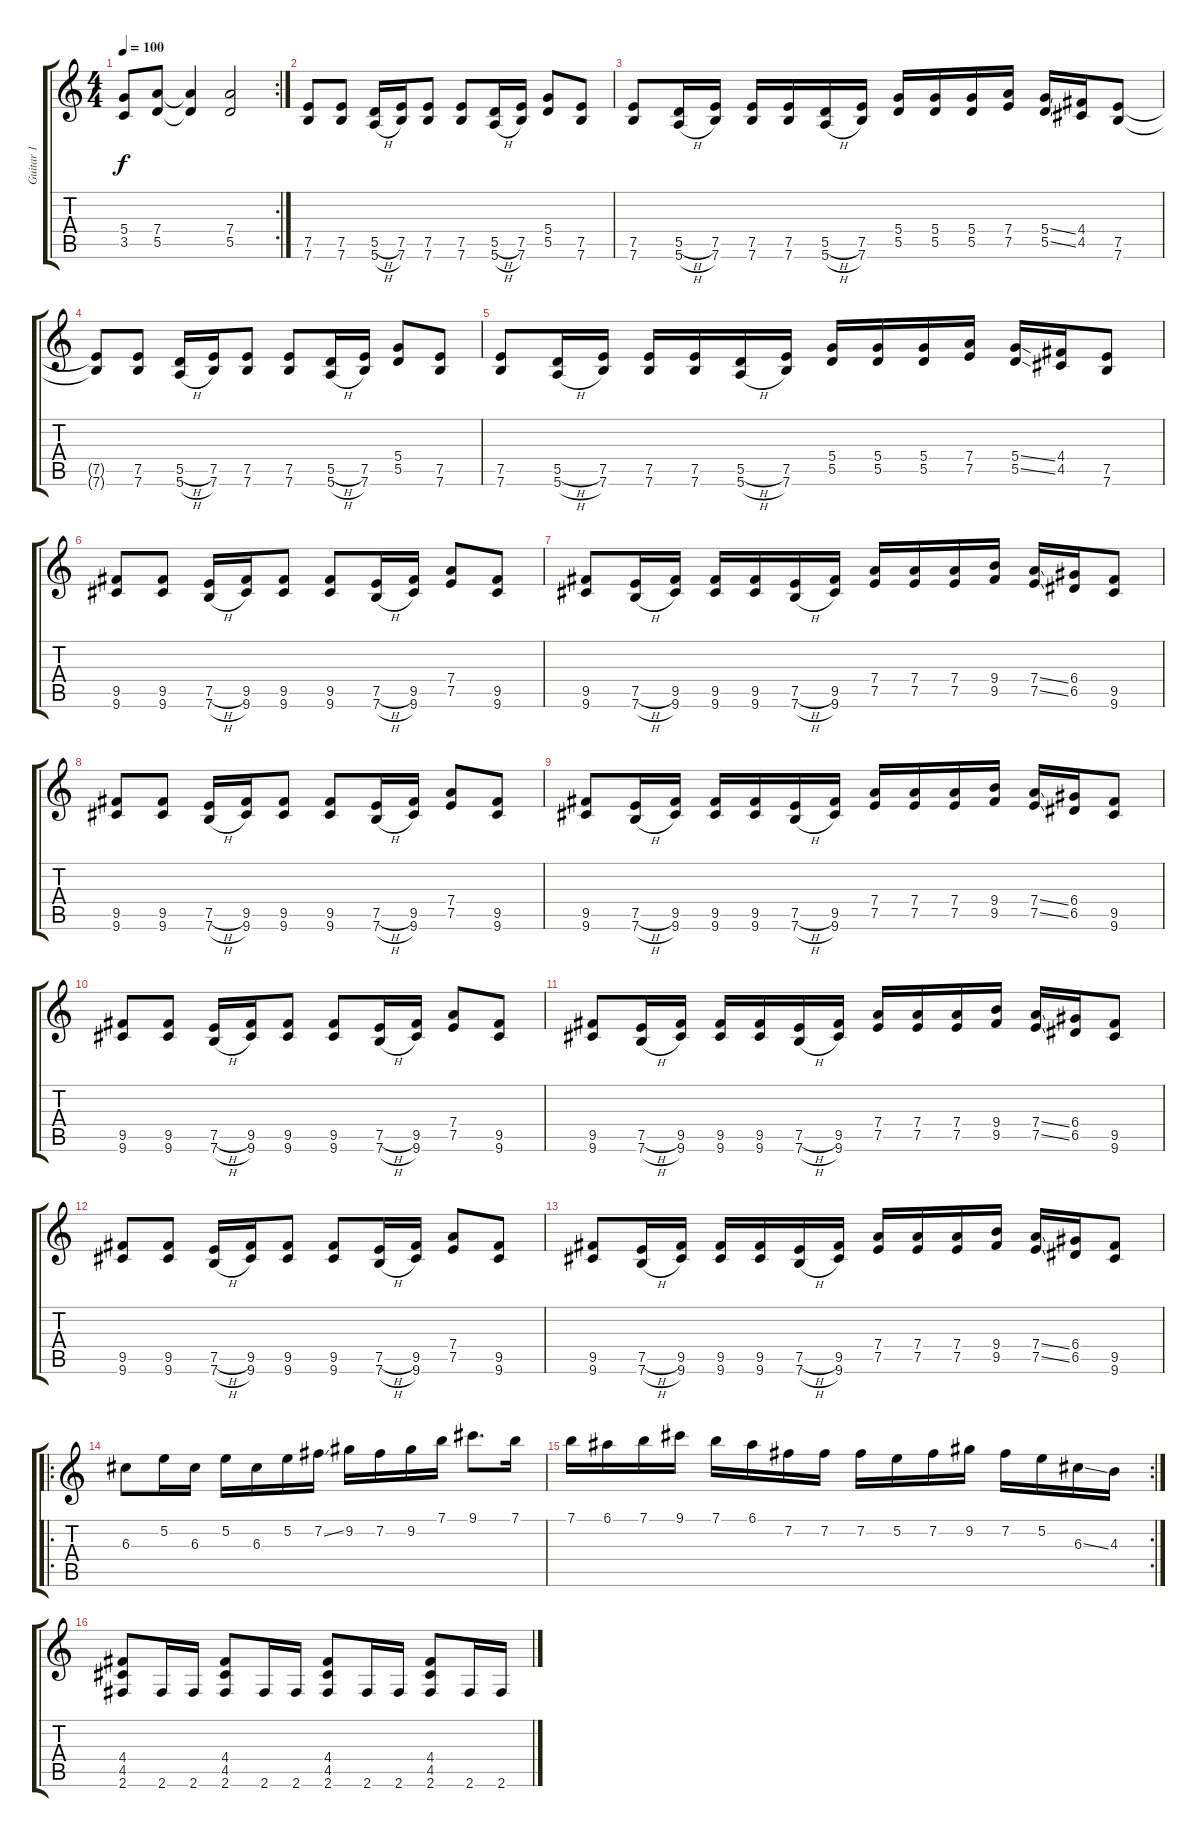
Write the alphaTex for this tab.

\track ("Guitar 1" "Guitar 1") {instrument distortionguitar}
\staff {score tabs}
\tuning (E4 B3 G3 D3 A2 E2) {hide}
\rc 2
\ts (4 4)
\tempo 100
\clef g2
\ks c
(5.4 3.5).8{dy f} (7.4 5.5).8 (7.4{t} 5.5{t}).4 (7.4 5.5).2 |
(7.5 7.6).8 (7.5 7.6).8 (5.5{h} 5.6{h}).16 (7.5 7.6).16 (7.5 7.6).8 (7.5 7.6).8 (5.5{h} 5.6{h}).16 (7.5 7.6).16 (5.4 5.5).8 (7.5 7.6).8 |
(7.5 7.6).8 (5.5{h} 5.6{h}).16 (7.5 7.6).16 (7.5 7.6).16 (7.5 7.6).16 (5.5{h} 5.6{h}).16 (7.5 7.6).16 (5.4 5.5).16 (5.4 5.5).16 (5.4 5.5).16 (7.4 7.5).16 (5.4{ss} 5.5{ss}).16 (4.4 4.5).16 (7.5 7.6).8 |
(7.5{t} 7.6{t}).8 (7.5 7.6).8 (5.5{h} 5.6{h}).16 (7.5 7.6).16 (7.5 7.6).8 (7.5 7.6).8 (5.5{h} 5.6{h}).16 (7.5 7.6).16 (5.4 5.5).8 (7.5 7.6).8 |
(7.5 7.6).8 (5.5{h} 5.6{h}).16 (7.5 7.6).16 (7.5 7.6).16 (7.5 7.6).16 (5.5{h} 5.6{h}).16 (7.5 7.6).16 (5.4 5.5).16 (5.4 5.5).16 (5.4 5.5).16 (7.4 7.5).16 (5.4{ss} 5.5{ss}).16 (4.4 4.5).16 (7.5 7.6).8 |
(9.5 9.6).8 (9.5 9.6).8 (7.5{h} 7.6{h}).16 (9.5 9.6).16 (9.5 9.6).8 (9.5 9.6).8 (7.5{h} 7.6{h}).16 (9.5 9.6).16 (7.4 7.5).8 (9.5 9.6).8 |
(9.5 9.6).8 (7.5{h} 7.6{h}).16 (9.5 9.6).16 (9.5 9.6).16 (9.5 9.6).16 (7.5{h} 7.6{h}).16 (9.5 9.6).16 (7.4 7.5).16 (7.4 7.5).16 (7.4 7.5).16 (9.4 9.5).16 (7.4{ss} 7.5{ss}).16 (6.4 6.5).16 (9.5 9.6).8 |
(9.5 9.6).8 (9.5 9.6).8 (7.5{h} 7.6{h}).16 (9.5 9.6).16 (9.5 9.6).8 (9.5 9.6).8 (7.5{h} 7.6{h}).16 (9.5 9.6).16 (7.4 7.5).8 (9.5 9.6).8 |
(9.5 9.6).8 (7.5{h} 7.6{h}).16 (9.5 9.6).16 (9.5 9.6).16 (9.5 9.6).16 (7.5{h} 7.6{h}).16 (9.5 9.6).16 (7.4 7.5).16 (7.4 7.5).16 (7.4 7.5).16 (9.4 9.5).16 (7.4{ss} 7.5{ss}).16 (6.4 6.5).16 (9.5 9.6).8 |
(9.5 9.6).8 (9.5 9.6).8 (7.5{h} 7.6{h}).16 (9.5 9.6).16 (9.5 9.6).8 (9.5 9.6).8 (7.5{h} 7.6{h}).16 (9.5 9.6).16 (7.4 7.5).8 (9.5 9.6).8 |
(9.5 9.6).8 (7.5{h} 7.6{h}).16 (9.5 9.6).16 (9.5 9.6).16 (9.5 9.6).16 (7.5{h} 7.6{h}).16 (9.5 9.6).16 (7.4 7.5).16 (7.4 7.5).16 (7.4 7.5).16 (9.4 9.5).16 (7.4{ss} 7.5{ss}).16 (6.4 6.5).16 (9.5 9.6).8 |
(9.5 9.6).8 (9.5 9.6).8 (7.5{h} 7.6{h}).16 (9.5 9.6).16 (9.5 9.6).8 (9.5 9.6).8 (7.5{h} 7.6{h}).16 (9.5 9.6).16 (7.4 7.5).8 (9.5 9.6).8 |
(9.5 9.6).8 (7.5{h} 7.6{h}).16 (9.5 9.6).16 (9.5 9.6).16 (9.5 9.6).16 (7.5{h} 7.6{h}).16 (9.5 9.6).16 (7.4 7.5).16 (7.4 7.5).16 (7.4 7.5).16 (9.4 9.5).16 (7.4{ss} 7.5{ss}).16 (6.4 6.5).16 (9.5 9.6).8 |
\ro
6.3.8 5.2.16 6.3.16 5.2.16 6.3.16 5.2.16 7.2{ss}.16 9.2.16 7.2.16 9.2.16 7.1.16 9.1.8{d} 7.1.16 |
\rc 2
7.1.16 6.1.16 7.1.16 9.1.16 7.1.16 6.1.16 7.2.16 7.2.16 7.2.16 5.2.16 7.2.16 9.2.16 7.2.16 5.2.16 6.3{ss}.16 4.3.16 |
(4.4 4.5 2.6).8 2.6.16 2.6.16 (4.4 4.5 2.6).8 2.6.16 2.6.16 (4.4 4.5 2.6).8 2.6.16 2.6.16 (4.4 4.5 2.6).8 2.6.16 2.6.16
